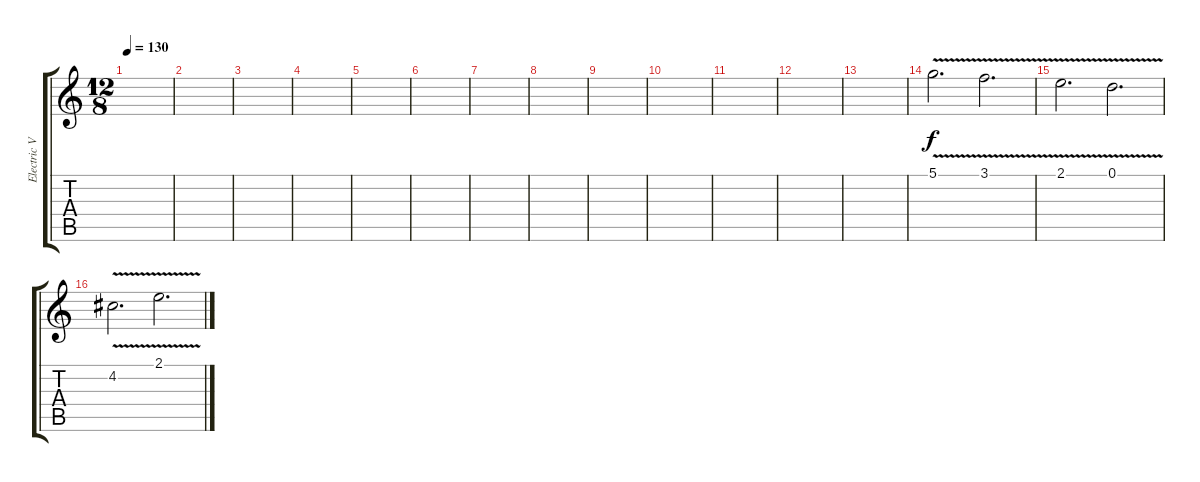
\track ("Electric Violin" "Electric V") {instrument distortionguitar}
\staff {score tabs}
\tuning (D4 A3 F3 C3 G2 C2) {hide}
\ts (12 8)
\tempo 130
\clef g2
\ks c
|
|
|
|
|
|
|
|
|
|
|
|
|
5.1{v}.2{d volume 13 balance 16} 3.1{v}.2{d} |
2.1{v}.2{d} 0.1{v}.2{d} |
4.2{v}.2{d} 2.1{v}.2{d}
